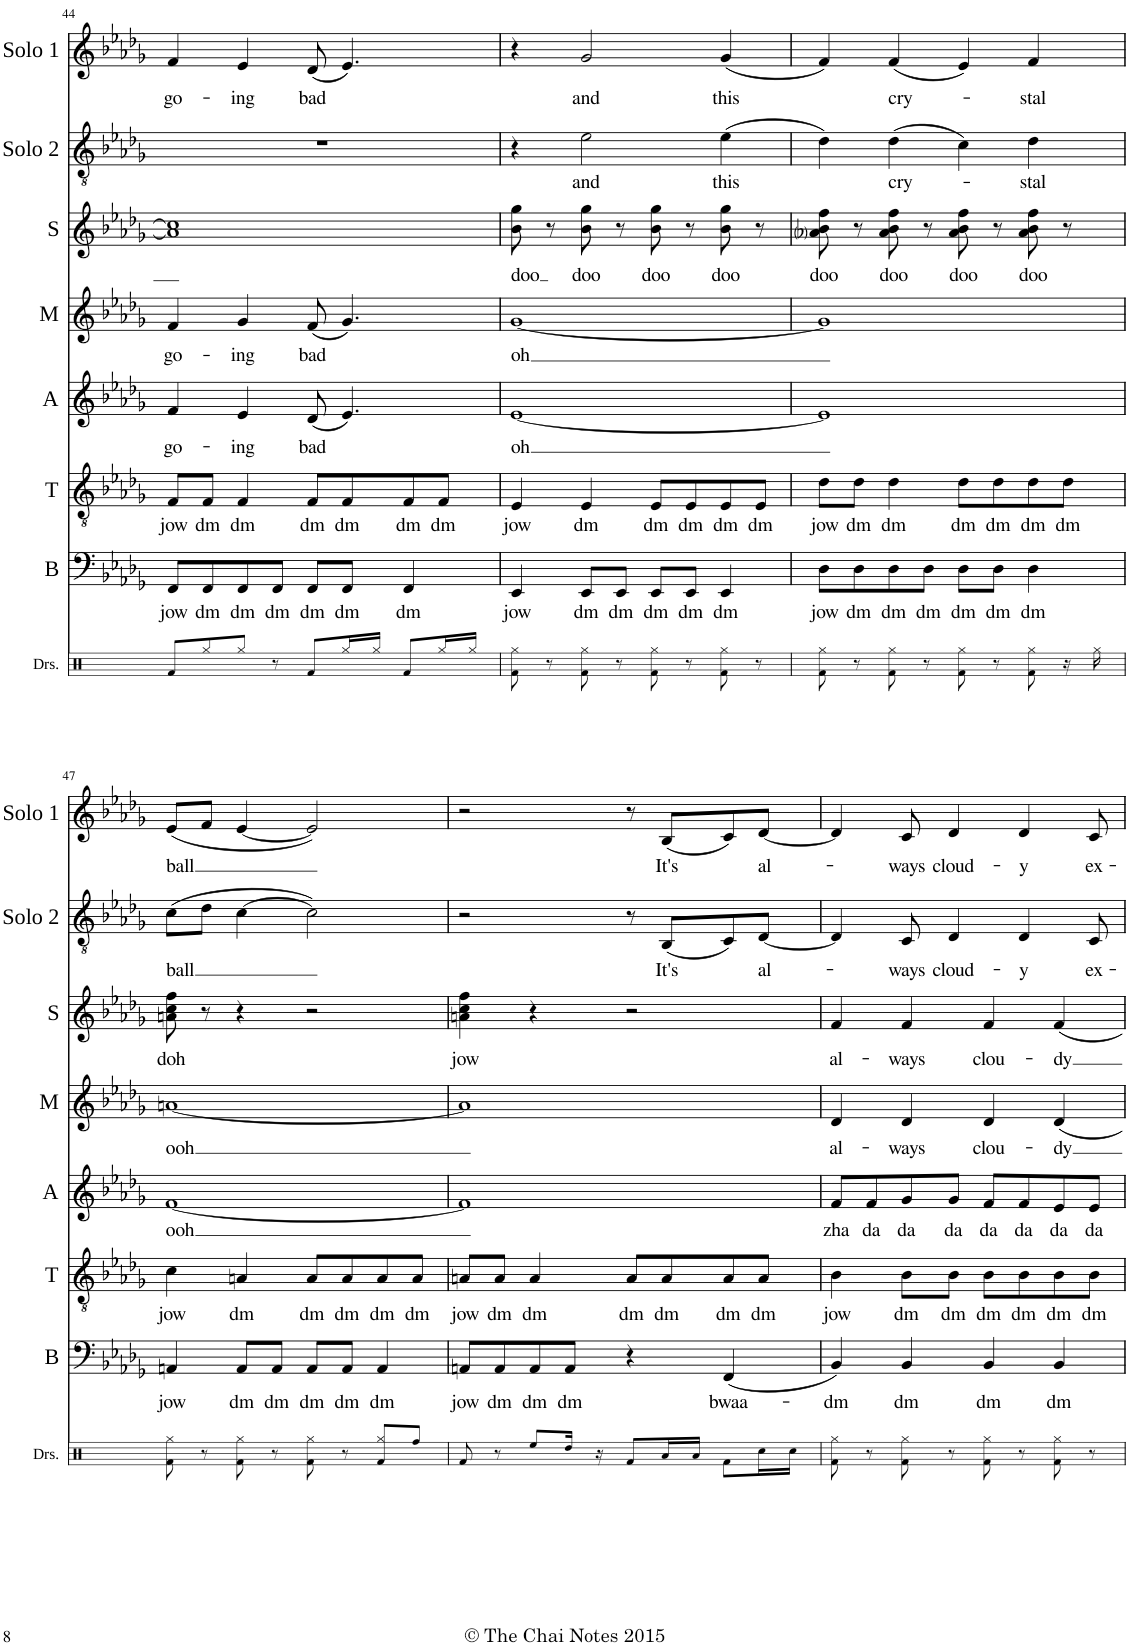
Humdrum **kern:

**kern	**text	**kern	**text	**kern	**text	**kern	**text	**kern	**text	**kern	**text	**kern	**text
*part7	*part7	*part6	*part6	*part5	*part5	*part4	*part4	*part3	*part3	*part2	*part2	*part1	*part1
*staff7	*staff7	*staff6	*staff6	*staff5	*staff5	*staff4	*staff4	*staff3	*staff3	*staff2	*staff2	*staff1	*staff1
*I"Bass	*	*I"Tenor	*	*I"Alto	*	*I"Mezzo	*	*I"Soprano	*	*I"Solo 2	*	*I"Solo 1	*
*I'B	*	*I'T	*	*I'A	*	*I'M	*	*I'S	*	*I'Solo 2	*	*I'Solo 1	*
!!LO:PB:g=z
*clefF4	*	*clefGv2	*	*clefG2	*	*clefG2	*	*clefG2	*	*clefGv2	*	*clefG2	*
*k[b-e-a-d-g-]	*	*k[b-e-a-d-g-]	*	*k[b-e-a-d-g-]	*	*k[b-e-a-d-g-]	*	*k[b-e-a-d-g-]	*	*k[b-e-a-d-g-]	*	*k[b-e-a-d-g-]	*
*M4/4	*	*M4/4	*	*M4/4	*	*M4/4	*	*M4/4	*	*M4/4	*	*M4/4	*
=44	=44	=44	=44	=44	=44	=44	=44	=44	=44	=44	=44	=44	=44
!	!LO:LY:b	!	!LO:LY:b	!	!LO:LY:b	!	!LO:LY:b	!	!	!	!	!	!LO:LY:b
8FF/L	jow	8F/L	jow	4f/	go-	4f/	go-	1a] 1cc]	.	1r	.	4f/	go-
!	!LO:LY:b	!	!LO:LY:b	!	!	!	!	!	!	!	!	!	!
8FF/	dm	8F/J	dm	.	.	.	.	.	.	.	.	.	.
!	!LO:LY:b	!	!LO:LY:b	!	!LO:LY:b	!	!LO:LY:b	!	!	!	!	!	!LO:LY:b
8FF/	dm	4F/	dm	4e-/	-ing	4g-/	-ing	.	.	.	.	4e-/	-ing
!	!LO:LY:b	!	!	!	!	!	!	!	!	!	!	!	!
8FF/J	dm	.	.	.	.	.	.	.	.	.	.	.	.
!	!LO:LY:b	!	!LO:LY:b	!	!LO:LY:b	!	!LO:LY:b	!	!	!	!	!	!LO:LY:b
8FF/L	dm	8F/L	dm	(8d-/	bad	(8f/	bad	.	.	.	.	(8d-/	bad
!	!LO:LY:b	!	!LO:LY:b	!	!	!	!	!	!	!	!	!	!
8FF/J	dm	8F/	dm	4.e-/)	.	4.g-/)	.	.	.	.	.	4.e-/)	.
!	!LO:LY:b	!	!LO:LY:b	!	!	!	!	!	!	!	!	!	!
4FF/	dm	8F/	dm	.	.	.	.	.	.	.	.	.	.
!	!	!	!LO:LY:b	!	!	!	!	!	!	!	!	!	!
.	.	8F/J	dm	.	.	.	.	.	.	.	.	.	.
=45	=45	=45	=45	=45	=45	=45	=45	=45	=45	=45	=45	=45	=45
!	!LO:LY:b	!	!LO:LY:b	!	!LO:LY:b	!	!LO:LY:b	!	!LO:LY:b	!	!	!	!
4EE-/	jow	4E-/	jow	[1e-	oh	[1g-	oh	8b-\ 8gg-\	doo	4r	.	4r	.
.	.	.	.	.	.	.	.	8r	.	.	.	.	.
!	!LO:LY:b	!	!LO:LY:b	!	!	!	!	!	!LO:LY:b	!	!LO:LY:b	!	!LO:LY:b
8EE-/L	dm	4E-/	dm	.	.	.	.	8b-\ 8gg-\	doo	2e-\	and	2g-/	and
!	!LO:LY:b	!	!	!	!	!	!	!	!	!	!	!	!
8EE-/J	dm	.	.	.	.	.	.	8r	.	.	.	.	.
!	!LO:LY:b	!	!LO:LY:b	!	!	!	!	!	!LO:LY:b	!	!	!	!
8EE-/L	dm	8E-/L	dm	.	.	.	.	8b-\ 8gg-\	doo	.	.	.	.
!	!LO:LY:b	!	!LO:LY:b	!	!	!	!	!	!	!	!	!	!
8EE-/J	dm	8E-/	dm	.	.	.	.	8r	.	.	.	.	.
!	!LO:LY:b	!	!LO:LY:b	!	!	!	!	!	!LO:LY:b	!	!LO:LY:b	!	!LO:LY:b
4EE-/	dm	8E-/	dm	.	.	.	.	8b-\ 8gg-\	doo	(4e-\	this	(4g-/	this
!	!	!	!LO:LY:b	!	!	!	!	!	!	!	!	!	!
.	.	8E-/J	dm	.	.	.	.	8r	.	.	.	.	.
=46	=46	=46	=46	=46	=46	=46	=46	=46	=46	=46	=46	=46	=46
!	!LO:LY:b	!	!LO:LY:b	!	!	!	!	!	!LO:LY:b	!	!	!	!
8D-\L	jow	8d-\L	jow	1e-]	.	1g-]	.	8a-i\ 8b-\ 8ff\	doo	4d-\)	.	4f/)	.
!	!LO:LY:b	!	!LO:LY:b	!	!	!	!	!	!	!	!	!	!
8D-\	dm	8d-\J	dm	.	.	.	.	8r	.	.	.	.	.
!	!LO:LY:b	!	!LO:LY:b	!	!	!	!	!	!LO:LY:b	!	!LO:LY:b	!	!LO:LY:b
8D-\	dm	4d-\	dm	.	.	.	.	8a-\ 8b-\ 8ff\	doo	(4d-\	cry-	(4f/	cry-
!	!LO:LY:b	!	!	!	!	!	!	!	!	!	!	!	!
8D-\J	dm	.	.	.	.	.	.	8r	.	.	.	.	.
!	!LO:LY:b	!	!LO:LY:b	!	!	!	!	!	!LO:LY:b	!	!	!	!
8D-\L	dm	8d-\L	dm	.	.	.	.	8a-\ 8b-\ 8ff\	doo	4c\)	.	4e-/)	.
!	!LO:LY:b	!	!LO:LY:b	!	!	!	!	!	!	!	!	!	!
8D-\J	dm	8d-\	dm	.	.	.	.	8r	.	.	.	.	.
!	!LO:LY:b	!	!LO:LY:b	!	!	!	!	!	!LO:LY:b	!	!LO:LY:b	!	!LO:LY:b
4D-\	dm	8d-\	dm	.	.	.	.	8a-\ 8b-\ 8ff\	doo	4d-\	-stal	4f/	-stal
!	!	!	!LO:LY:b	!	!	!	!	!	!	!	!	!	!
.	.	8d-\J	dm	.	.	.	.	8r	.	.	.	.	.
!!LO:LB:g=z
=47	=47	=47	=47	=47	=47	=47	=47	=47	=47	=47	=47	=47	=47
!	!LO:LY:b	!	!LO:LY:b	!	!LO:LY:b	!	!LO:LY:b	!	!LO:LY:b	!	!LO:LY:b	!	!LO:LY:b
4AAn/	jow	4c\	jow	[1f	ooh	[1an	ooh	8an\ 8cc\ 8ff\	doh	(8c\L	ball	(8e-/L	ball
.	.	.	.	.	.	.	.	8r	.	8d-\J	.	8f/J	.
!	!LO:LY:b	!	!LO:LY:b	!	!	!	!	!	!	!	!	!	!
8AA/L	dm	4An/	dm	.	.	.	.	4r	.	[4c\	.	[4e-/	.
!	!LO:LY:b	!	!	!	!	!	!	!	!	!	!	!	!
8AA/J	dm	.	.	.	.	.	.	.	.	.	.	.	.
!	!LO:LY:b	!	!LO:LY:b	!	!	!	!	!	!	!	!	!	!
8AA/L	dm	8A/L	dm	.	.	.	.	2r	.	2c\])	.	2e-/])	.
!	!LO:LY:b	!	!LO:LY:b	!	!	!	!	!	!	!	!	!	!
8AA/J	dm	8A/	dm	.	.	.	.	.	.	.	.	.	.
!	!LO:LY:b	!	!LO:LY:b	!	!	!	!	!	!	!	!	!	!
4AA/	dm	8A/	dm	.	.	.	.	.	.	.	.	.	.
!	!	!	!LO:LY:b	!	!	!	!	!	!	!	!	!	!
.	.	8A/J	dm	.	.	.	.	.	.	.	.	.	.
=48	=48	=48	=48	=48	=48	=48	=48	=48	=48	=48	=48	=48	=48
!	!LO:LY:b	!	!LO:LY:b	!	!	!	!	!	!LO:LY:b	!	!	!	!
8AAn/L	jow	8An/L	jow	1f]	.	1a]	.	4an\ 4cc\ 4ff\	jow	2r	.	2r	.
!	!LO:LY:b	!	!LO:LY:b	!	!	!	!	!	!	!	!	!	!
8AA/	dm	8A/J	dm	.	.	.	.	.	.	.	.	.	.
!	!LO:LY:b	!	!LO:LY:b	!	!	!	!	!	!	!	!	!	!
8AA/	dm	4A/	dm	.	.	.	.	4r	.	.	.	.	.
!	!LO:LY:b	!	!	!	!	!	!	!	!	!	!	!	!
8AA/J	dm	.	.	.	.	.	.	.	.	.	.	.	.
!	!	!	!LO:LY:b	!	!	!	!	!	!	!	!	!	!
4r	.	8A/L	dm	.	.	.	.	2r	.	8r	.	8r	.
!	!	!	!LO:LY:b	!	!	!	!	!	!	!	!LO:LY:b	!	!LO:LY:b
.	.	8A/	dm	.	.	.	.	.	.	(8BB-/L	It's	(8B-/L	It's
!	!LO:LY:b	!	!LO:LY:b	!	!	!	!	!	!	!	!	!	!
(4FF/	bwaa-	8A/	dm	.	.	.	.	.	.	8C/)	.	8c/)	.
!	!	!	!LO:LY:b	!	!	!	!	!	!	!	!LO:LY:b	!	!LO:LY:b
.	.	8A/J	dm	.	.	.	.	.	.	[8D-/J	al-	[8d-/J	al-
=49	=49	=49	=49	=49	=49	=49	=49	=49	=49	=49	=49	=49	=49
!	!LO:LY:b	!	!LO:LY:b	!	!LO:LY:b	!	!LO:LY:b	!	!LO:LY:b	!	!	!	!
4BB-/)	-dm	4B-\	jow	8f/L	zha	4d-/	al-	4f/	al-	4D-/]	.	4d-/]	.
!	!	!	!	!	!LO:LY:b	!	!	!	!	!	!	!	!
.	.	.	.	8f/	da	.	.	.	.	.	.	.	.
!	!LO:LY:b	!	!LO:LY:b	!	!LO:LY:b	!	!LO:LY:b	!	!LO:LY:b	!	!LO:LY:b	!	!LO:LY:b
4BB-/	dm	8B-\L	dm	8g-/	da	4d-/	-ways	4f/	-ways	8C/	-ways	8c/	-ways
!	!	!	!LO:LY:b	!	!LO:LY:b	!	!	!	!	!	!LO:LY:b	!	!LO:LY:b
.	.	8B-\J	dm	8g-/J	da	.	.	.	.	4D-/	cloud-	4d-/	cloud-
!	!LO:LY:b	!	!LO:LY:b	!	!LO:LY:b	!	!LO:LY:b	!	!LO:LY:b	!	!	!	!
4BB-/	dm	8B-\L	dm	8f/L	da	4d-/	clou-	4f/	clou-	.	.	.	.
!	!	!	!LO:LY:b	!	!LO:LY:b	!	!	!	!	!	!LO:LY:b	!	!LO:LY:b
.	.	8B-\	dm	8f/	da	.	.	.	.	4D-/	-y	4d-/	-y
!	!LO:LY:b	!	!LO:LY:b	!	!LO:LY:b	!	!LO:LY:b	!	!LO:LY:b	!	!	!	!
4BB-/	dm	8B-\	dm	8e-/	da	4d-/	-dy	4f/	-dy	.	.	.	.
!	!	!	!LO:LY:b	!	!LO:LY:b	!	!	!	!	!	!LO:LY:b	!	!LO:LY:b
.	.	8B-\J	dm	8e-/J	da	.	.	.	.	8C/	ex-	8c/	ex-
=	=	=	=	=	=	=	=	=	=	=	=	=	=
*-	*-	*-	*-	*-	*-	*-	*-	*-	*-	*-	*-	*-	*-
